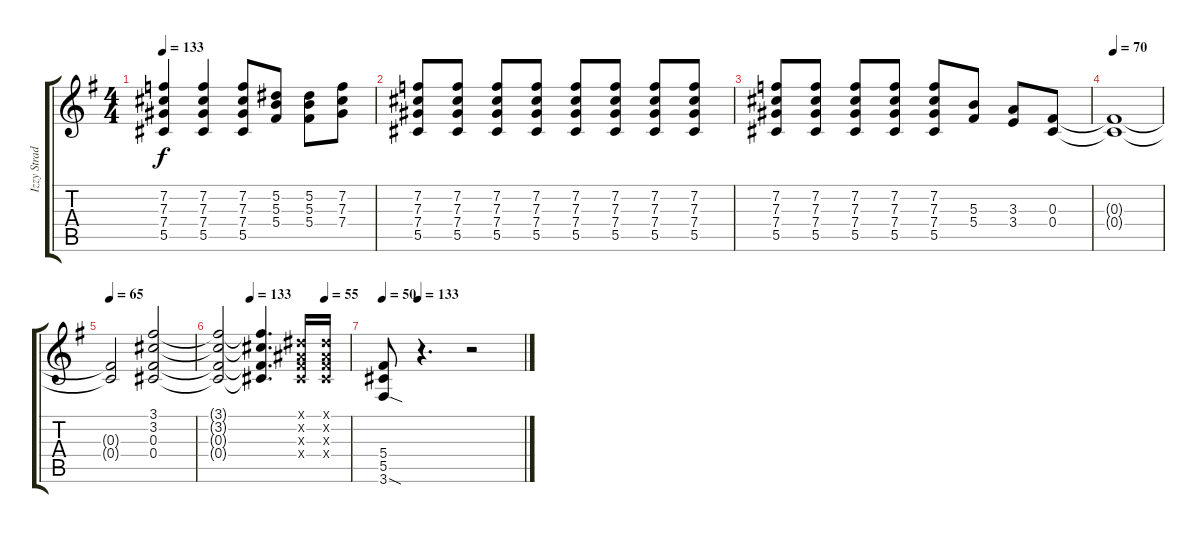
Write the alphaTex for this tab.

\track ("Izzy Stradlin - Rhytm Guitar" "Izzy Strad") {instrument overdrivenguitar}
\staff {score tabs}
\tuning (Eb4 Bb3 Gb3 Db3 Ab2 Eb2) {hide}
\ts (4 4)
\tempo 133
\clef g2
\ks g
(7.2 7.3 7.4 5.5).4{dy f} (7.2 7.3 7.4 5.5).4 (7.2 7.3 7.4 5.5).8 (5.2 5.3 5.4).8 (5.2 5.3 5.4).8 (7.2 7.3 7.4).8 |
(7.2 7.3 7.4 5.5).8 (7.2 7.3 7.4 5.5).8 (7.2 7.3 7.4 5.5).8 (7.2 7.3 7.4 5.5).8 (7.2 7.3 7.4 5.5).8 (7.2 7.3 7.4 5.5).8 (7.2 7.3 7.4 5.5).8 (7.2 7.3 7.4 5.5).8 |
(7.2 7.3 7.4 5.5).8 (7.2 7.3 7.4 5.5).8 (7.2 7.3 7.4 5.5).8 (7.2 7.3 7.4 5.5).8 (7.2 7.3 7.4 5.5).8 (5.3 5.4).8 (3.3 3.4).8 (0.3 0.4).8 |
\tempo 70
(0.3{t} 0.4{t}).1 |
\tempo 65
(0.3{t} 0.4{t}).2 (3.1 3.2 0.3 0.4).2 |
\tempo (133 0.25)
\tempo (55 0.8125)
(3.1{t} 3.2{t} 0.3{t} 0.4{t}).2 (3.1{t} 3.2{t} 0.3{t} 0.4{t}).4{d} (0.1{x} 0.2{x} 0.3{x} 0.4{x}).16 (0.1{x} 0.2{x} 0.3{x} 0.4{x}).16 |
\tempo 50
\tempo (133 0.25)
(5.4 5.5 3.6{sod}).8 r.4{d} r.2
